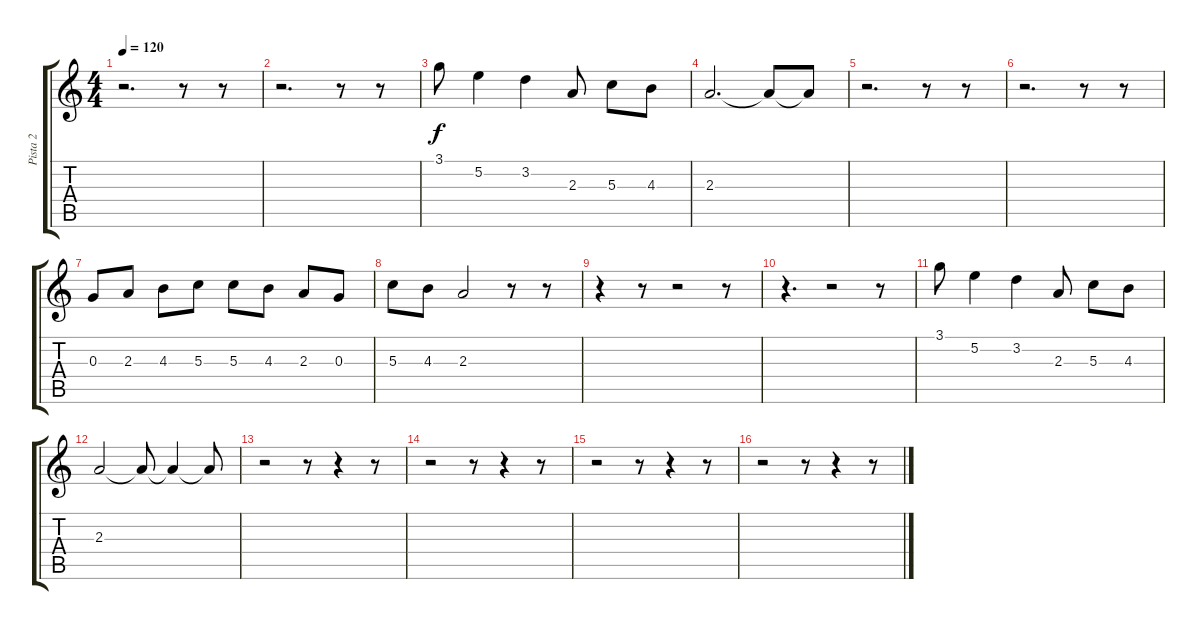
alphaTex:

\track ("Pista 2" "Pista 2") {instrument overdrivenguitar}
\staff {score tabs}
\tuning (E4 B3 G3 D3 A2 E2) {hide}
\ts (4 4)
\tempo 120
\clef g2
\ks c
r.2{d dy f} r.8 r.8 |
r.2{d} r.8 r.8 |
3.1.8 5.2.4 3.2.4 2.3.8 5.3.8 4.3.8 |
2.3.2{d} 2.3{t}.8 2.3{t}.8 |
r.2{d} r.8 r.8 |
r.2{d} r.8 r.8 |
0.3.8 2.3.8 4.3.8 5.3.8 5.3.8 4.3.8 2.3.8 0.3.8 |
5.3.8 4.3.8 2.3.2 r.8 r.8 |
r.4 r.8 r.2 r.8 |
r.4{d} r.2 r.8 |
3.1.8 5.2.4 3.2.4 2.3.8 5.3.8 4.3.8 |
2.3.2 2.3{t}.8 2.3{t}.4 2.3{t}.8 |
r.2 r.8 r.4 r.8 |
r.2 r.8 r.4 r.8 |
r.2 r.8 r.4 r.8 |
r.2 r.8 r.4 r.8
